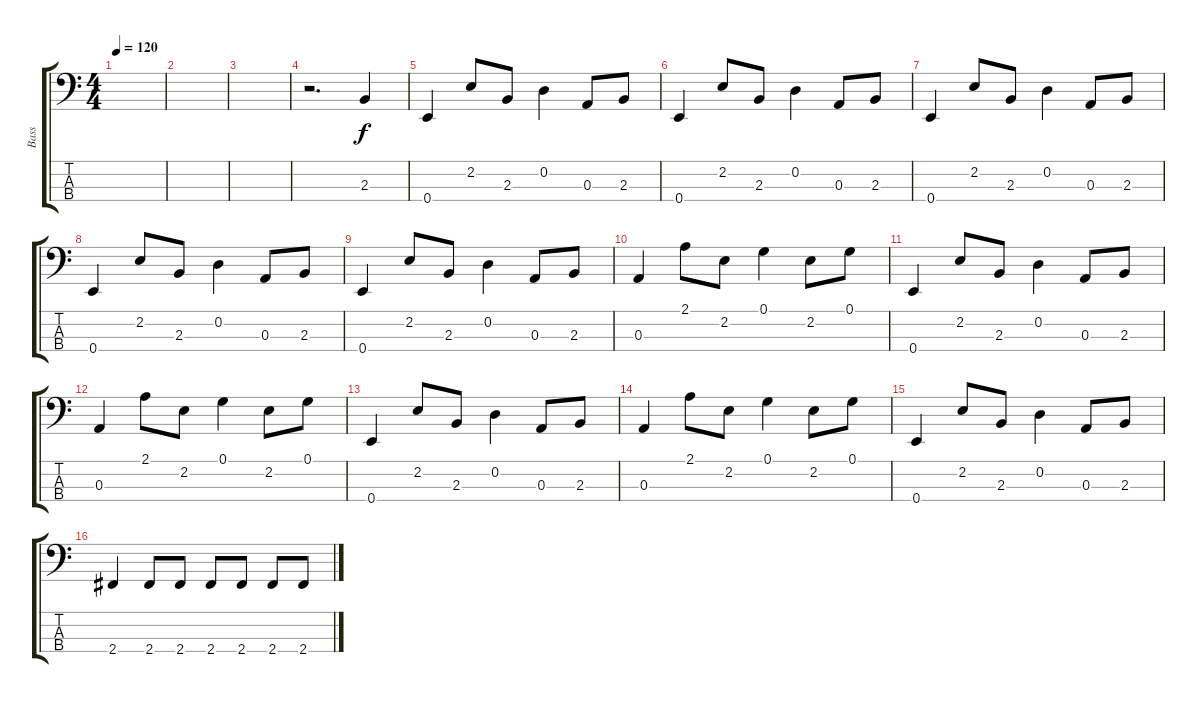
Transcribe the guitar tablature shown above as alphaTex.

\track ("Bass" "Bass") {instrument electricbassfinger}
\staff {score tabs}
\tuning (G2 D2 A1 E1) {hide}
\ts (4 4)
\tempo 120
\clef f4
\ks c
|
|
|
r.2{d} 2.3.4{volume 16} |
0.4.4 2.2.8 2.3.8 0.2.4 0.3.8 2.3.8 |
0.4.4 2.2.8 2.3.8 0.2.4 0.3.8 2.3.8 |
0.4.4 2.2.8 2.3.8 0.2.4 0.3.8 2.3.8 |
0.4.4 2.2.8 2.3.8 0.2.4 0.3.8 2.3.8 |
0.4.4 2.2.8 2.3.8 0.2.4 0.3.8 2.3.8 |
0.3.4 2.1.8 2.2.8 0.1.4 2.2.8 0.1.8 |
0.4.4 2.2.8 2.3.8 0.2.4 0.3.8 2.3.8 |
0.3.4 2.1.8 2.2.8 0.1.4 2.2.8 0.1.8 |
0.4.4 2.2.8 2.3.8 0.2.4 0.3.8 2.3.8 |
0.3.4 2.1.8 2.2.8 0.1.4 2.2.8 0.1.8 |
0.4.4 2.2.8 2.3.8 0.2.4 0.3.8 2.3.8 |
2.4.4 2.4.8 2.4.8 2.4.8 2.4.8 2.4.8 2.4.8
